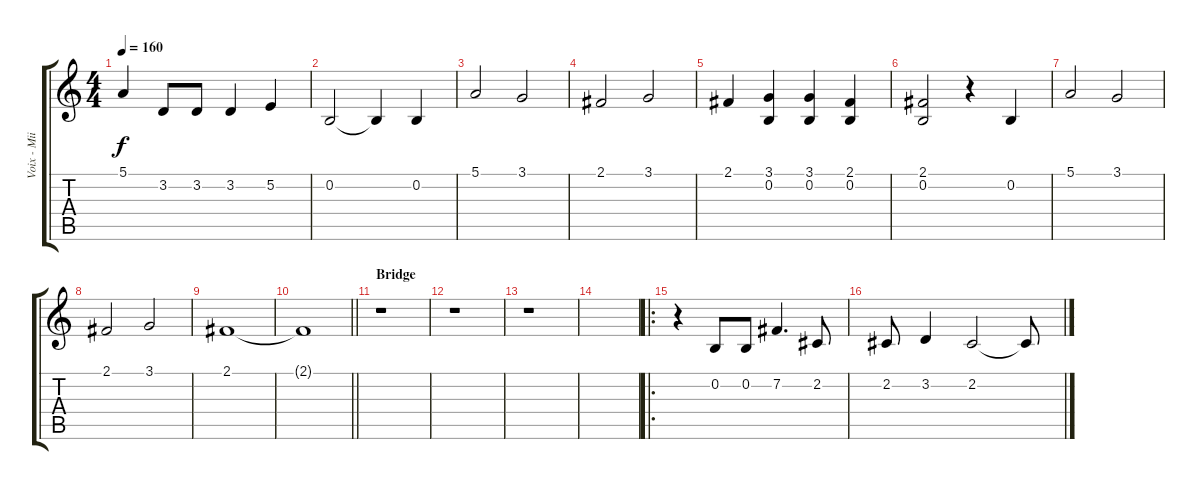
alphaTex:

\track ("Voix - Miikka" "Voix - Mii") {instrument mutedtrumpet}
\staff {score tabs}
\tuning (E4 B3 G3 D3 A2 E2) {hide}
\ts (4 4)
\tempo 160
\clef g2
\ks c
5.1.4{dy f} 3.2.8 3.2.8 3.2.4 5.2.4 |
0.2.2 0.2{t}.4 0.2.4 |
5.1.2 3.1.2 |
2.1.2 3.1.2 |
2.1.4 (3.1 0.2).4 (3.1 0.2).4 (2.1 0.2).4 |
(2.1 0.2).2 r.4 0.2.4 |
5.1.2 3.1.2 |
2.1.2 3.1.2 |
2.1.1 |
\barLineRight lightlight
2.1{t}.1 |
\section ("" "Bridge")
r.1 |
r.1 |
r.1 |
|
\ro
r.4 0.2.8 0.2.8 7.2.4{d} 2.2.8 |
2.2.8 3.2.4 2.2.2 2.2{t}.8
